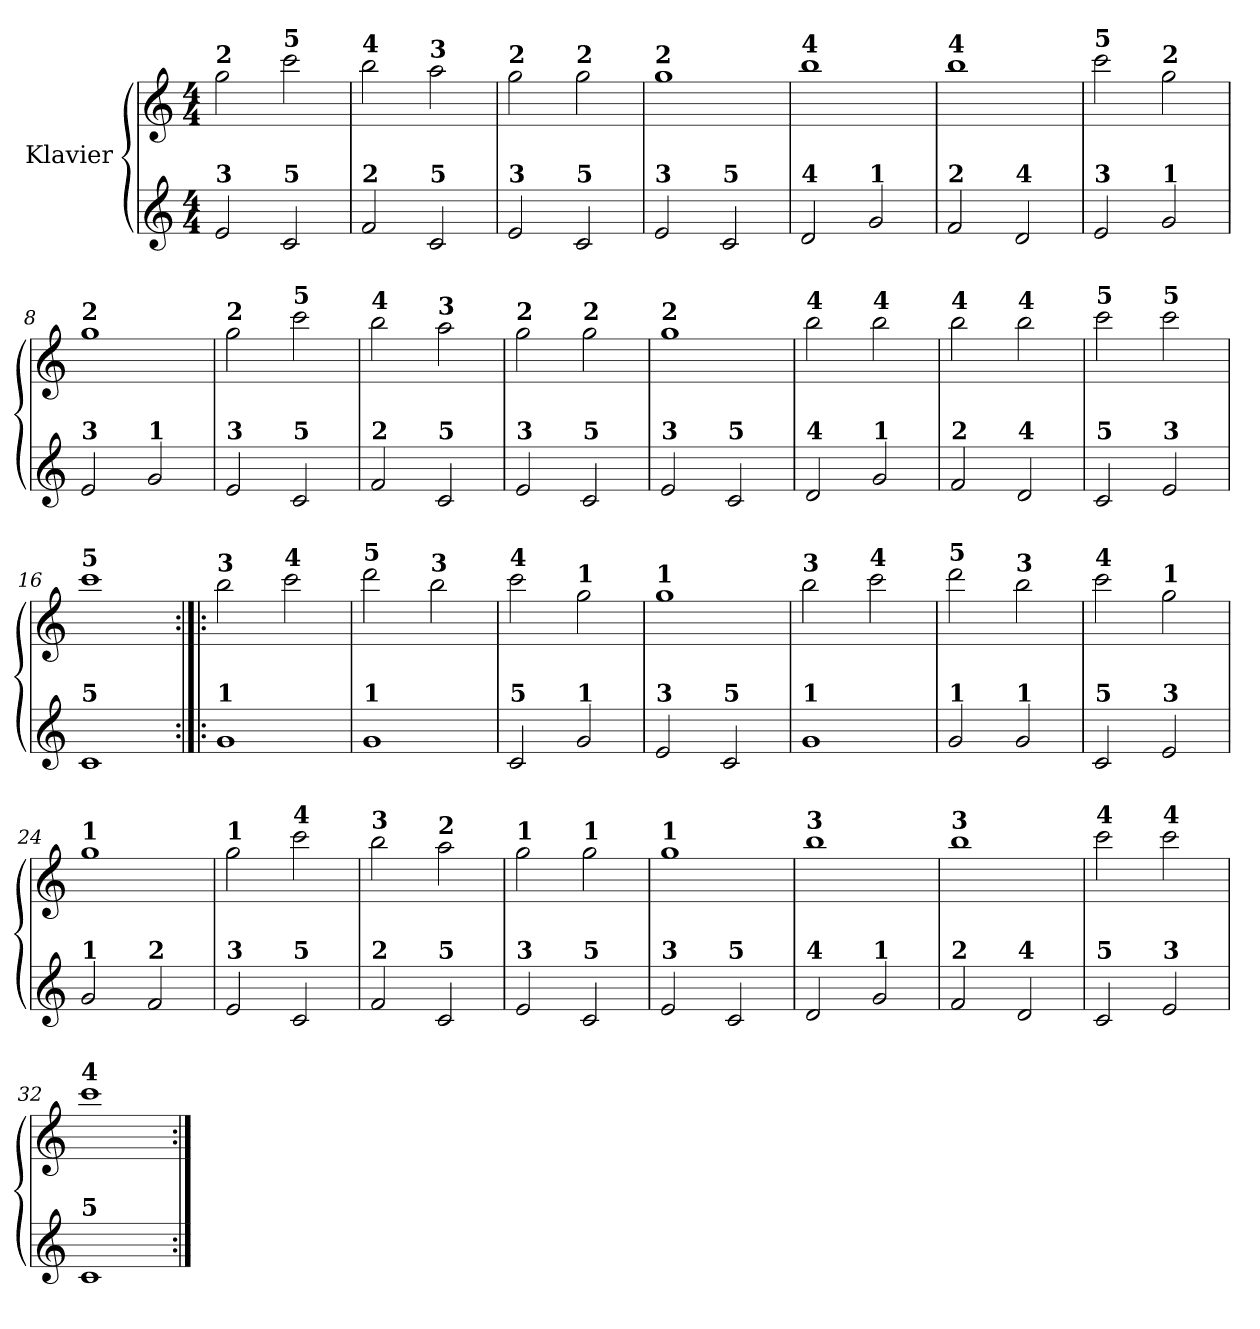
**kern	**kern
*part1	*part1
*staff2	*staff1
*I"Klavier	*
!!LO:PB:g=z
*clefG2	*clefG2
*k[]	*k[]
*C:	*C:
*M4/4	*M4/4
=1	=1
!	!LO:TX:a:B:t=2
!LO:TX:a:B:t=3	!
2ei/	2ggi\
!	!LO:TX:a:B:t=5
!LO:TX:a:B:t=5	!
2ci/	2ccci\
=2	=2
!	!LO:TX:a:B:t=4
!LO:TX:a:B:t=2	!
2fi/	2bbi\
!	!LO:TX:a:B:t=3
!LO:TX:a:B:t=5	!
2ci/	2aai\
=3	=3
!	!LO:TX:a:B:t=2
!LO:TX:a:B:t=3	!
2ei/	2ggi\
!	!LO:TX:a:B:t=2
!LO:TX:a:B:t=5	!
2ci/	2ggi\
=4	=4
!	!LO:TX:a:B:t=2
!LO:TX:a:B:t=3	!
2ei/	1ggi
!LO:TX:a:B:t=5	!
2ci/	.
=5	=5
!	!LO:TX:a:B:t=4
!LO:TX:a:B:t=4	!
2di/	1bbi
!LO:TX:a:B:t=1	!
2gi/	.
=6	=6
!	!LO:TX:a:B:t=4
!LO:TX:a:B:t=2	!
2fi/	1bbi
!LO:TX:a:B:t=4	!
2di/	.
=7	=7
!	!LO:TX:a:B:t=5
!LO:TX:a:B:t=3	!
2ei/	2ccci\
!	!LO:TX:a:B:t=2
!LO:TX:a:B:t=1	!
2gi/	2ggi\
!!LO:LB:g=z
=8	=8
!	!LO:TX:a:B:t=2
!LO:TX:a:B:t=3	!
2ei/	1ggi
!LO:TX:a:B:t=1	!
2gi/	.
=9	=9
!	!LO:TX:a:B:t=2
!LO:TX:a:B:t=3	!
2ei/	2ggi\
!	!LO:TX:a:B:t=5
!LO:TX:a:B:t=5	!
2ci/	2ccci\
=10	=10
!	!LO:TX:a:B:t=4
!LO:TX:a:B:t=2	!
2fi/	2bbi\
!	!LO:TX:a:B:t=3
!LO:TX:a:B:t=5	!
2ci/	2aai\
=11	=11
!	!LO:TX:a:B:t=2
!LO:TX:a:B:t=3	!
2ei/	2ggi\
!	!LO:TX:a:B:t=2
!LO:TX:a:B:t=5	!
2ci/	2ggi\
=12	=12
!	!LO:TX:a:B:t=2
!LO:TX:a:B:t=3	!
2ei/	1ggi
!LO:TX:a:B:t=5	!
2ci/	.
=13	=13
!	!LO:TX:a:B:t=4
!LO:TX:a:B:t=4	!
2di/	2bbi\
!	!LO:TX:a:B:t=4
!LO:TX:a:B:t=1	!
2gi/	2bbi\
=14	=14
!	!LO:TX:a:B:t=4
!LO:TX:a:B:t=2	!
2fi/	2bbi\
!	!LO:TX:a:B:t=4
!LO:TX:a:B:t=4	!
2di/	2bbi\
!!LO:LB:g=z
=15	=15
!	!LO:TX:a:B:t=5
!LO:TX:a:B:t=5	!
2ci/	2ccci\
!	!LO:TX:a:B:t=5
!LO:TX:a:B:t=3	!
2ei/	2ccci\
=16	=16
!	!LO:TX:a:B:t=5
!LO:TX:a:B:t=5	!
1ci	1ccci
=17:|!|:	=17:|!|:
!	!LO:TX:a:B:t=3
!LO:TX:a:B:t=1	!
1gi	2bbi\
!	!LO:TX:a:B:t=4
.	2ccci\
=18	=18
!	!LO:TX:a:B:t=5
!LO:TX:a:B:t=1	!
1gi	2dddi\
!	!LO:TX:a:B:t=3
.	2bbi\
=19	=19
!	!LO:TX:a:B:t=4
!LO:TX:a:B:t=5	!
2ci/	2ccci\
!	!LO:TX:a:B:t=1
!LO:TX:a:B:t=1	!
2gi/	2ggi\
=20	=20
!	!LO:TX:a:B:t=1
!LO:TX:a:B:t=3	!
2ei/	1ggi
!LO:TX:a:B:t=5	!
2ci/	.
=21	=21
!	!LO:TX:a:B:t=3
!LO:TX:a:B:t=1	!
1gi	2bbi\
!	!LO:TX:a:B:t=4
.	2ccci\
!!LO:LB:g=z
=22	=22
!	!LO:TX:a:B:t=5
!LO:TX:a:B:t=1	!
2gi/	2dddi\
!	!LO:TX:a:B:t=3
!LO:TX:a:B:t=1	!
2gi/	2bbi\
=23	=23
!	!LO:TX:a:B:t=4
!LO:TX:a:B:t=5	!
2ci/	2ccci\
!	!LO:TX:a:B:t=1
!LO:TX:a:B:t=3	!
2ei/	2ggi\
=24	=24
!	!LO:TX:a:B:t=1
!LO:TX:a:B:t=1	!
2gi/	1ggi
!LO:TX:a:B:t=2	!
2fi/	.
=25	=25
!	!LO:TX:a:B:t=1
!LO:TX:a:B:t=3	!
2ei/	2ggi\
!	!LO:TX:a:B:t=4
!LO:TX:a:B:t=5	!
2ci/	2ccci\
=26	=26
!	!LO:TX:a:B:t=3
!LO:TX:a:B:t=2	!
2fi/	2bbi\
!	!LO:TX:a:B:t=2
!LO:TX:a:B:t=5	!
2ci/	2aai\
!!LO:LB:g=z
=27	=27
!	!LO:TX:a:B:t=1
!LO:TX:a:B:t=3	!
2ei/	2ggi\
!	!LO:TX:a:B:t=1
!LO:TX:a:B:t=5	!
2ci/	2ggi\
=28	=28
!	!LO:TX:a:B:t=1
!LO:TX:a:B:t=3	!
2ei/	1ggi
!LO:TX:a:B:t=5	!
2ci/	.
=29	=29
!	!LO:TX:a:B:t=3
!LO:TX:a:B:t=4	!
2di/	1bbi
!LO:TX:a:B:t=1	!
2gi/	.
=30	=30
!	!LO:TX:a:B:t=3
!LO:TX:a:B:t=2	!
2fi/	1bbi
!LO:TX:a:B:t=4	!
2di/	.
=31	=31
!	!LO:TX:a:B:t=4
!LO:TX:a:B:t=5	!
2ci/	2ccci\
!	!LO:TX:a:B:t=4
!LO:TX:a:B:t=3	!
2ei/	2ccci\
=32	=32
!	!LO:TX:a:B:t=4
!LO:TX:a:B:t=5	!
1ci	1ccci
=:|!	=:|!
*-	*-
